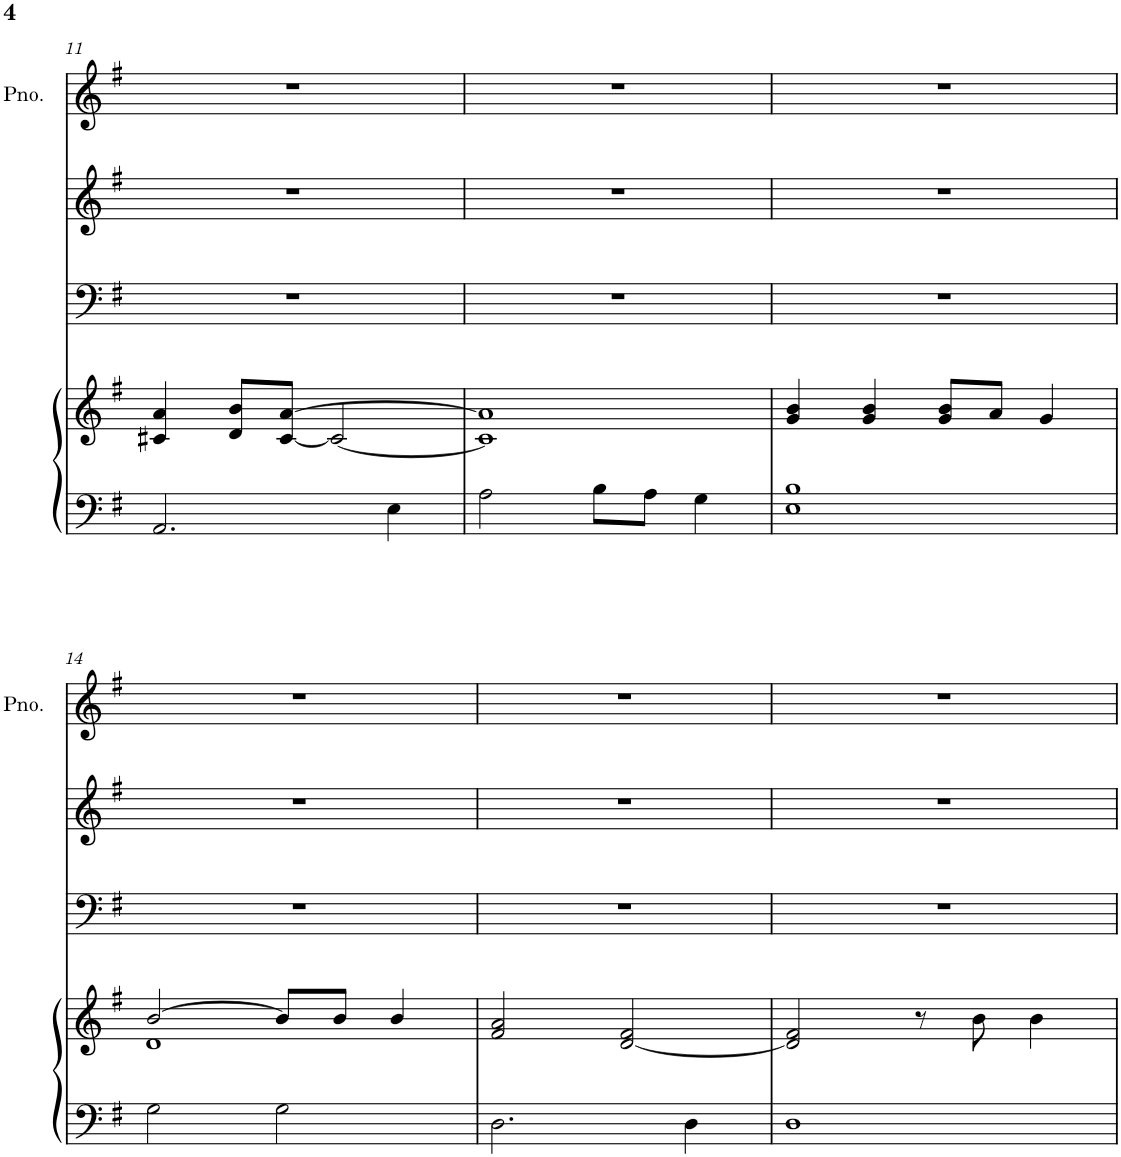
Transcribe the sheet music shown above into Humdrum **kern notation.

**kern	**kern	**kern	**kern	**kern
*part4	*part4	*part3	*part2	*part1
*staff5	*staff4	*staff3	*staff2	*staff1
*I"Piano	*	*I"Voice	*I"Voice	*I"Piano
*I'Pno	*	*I'V	*I'V	*I'Pno.
!!LO:PB:g=z
*clefF4	*clefG2	*clefF4	*clefG2	*clefG2
*k[f#]	*k[f#]	*k[f#]	*k[f#]	*k[f#]
*M4/4	*M4/4	*M4/4	*M4/4	*M4/4
=11	=11	=11	=11	=11
2.AA/	4c#X/ 4a/	1r	1r	1r
.	8d/ 8b/L	.	.	.
.	[<8c#/ [>8a/J	.	.	.
.	2c#/_	.	.	.
4E\	.	.	.	.
=12	=12	=12	=12	=12
*	*^	*	*	*
2A\	1c#]	1a]	1r	1r	1r
8B\L	.	.	.	.	.
8A\J	.	.	.	.	.
4G\	.	.	.	.	.
*	*v	*v	*	*	*
=13	=13	=13	=13	=13
*^	*	*	*	*
1B	1E	4g/ 4b/	1r	1r	1r
.	.	4g/ 4b/	.	.	.
.	.	8g/ 8b/L	.	.	.
.	.	8a/J	.	.	.
.	.	4g/	.	.	.
*v	*v	*	*	*	*
!!LO:LB:g=z
=14	=14	=14	=14	=14
*	*^	*	*	*
2G\	[>2b/	1d	1r	1r	1r
2G\	8b/L]	.	.	.	.
.	8b/J	.	.	.	.
.	4b/	.	.	.	.
*	*v	*v	*	*	*
=15	=15	=15	=15	=15
2.D\	2f#/ 2a/	1r	1r	1r
.	[<2d/ 2f#/	.	.	.
4D\	.	.	.	.
=16	=16	=16	=16	=16
1D	2d/] 2f#/	1r	1r	1r
.	8r	.	.	.
.	8b\	.	.	.
.	4b\	.	.	.
=	=	=	=	=
*-	*-	*-	*-	*-
